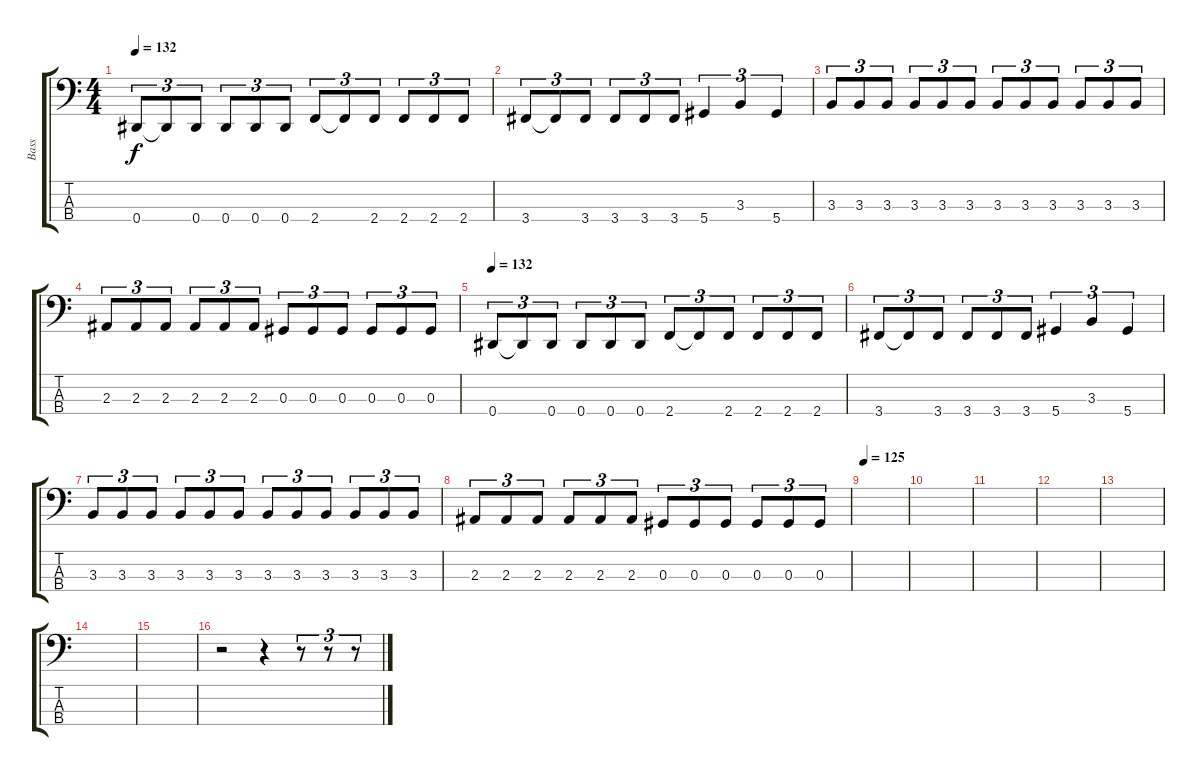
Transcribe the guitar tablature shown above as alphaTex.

\track ("Bass" "Bass") {instrument electricbassfinger}
\staff {score tabs}
\tuning (Gb2 Db2 Ab1 Eb1) {hide}
\ts (4 4)
\tempo 132
\clef f4
\ks c
0.4.8{tu (3 2) dy f} 0.4{t}.8{tu (3 2)} 0.4.8{tu (3 2)} 0.4.8{tu (3 2)} 0.4.8{tu (3 2)} 0.4.8{tu (3 2)} 2.4.8{tu (3 2)} 2.4{t}.8{tu (3 2)} 2.4.8{tu (3 2)} 2.4.8{tu (3 2)} 2.4.8{tu (3 2)} 2.4.8{tu (3 2)} |
3.4.8{tu (3 2)} 3.4{t}.8{tu (3 2)} 3.4.8{tu (3 2)} 3.4.8{tu (3 2)} 3.4.8{tu (3 2)} 3.4.8{tu (3 2)} 5.4.4{tu (3 2)} 3.3.4{tu (3 2)} 5.4.4{tu (3 2)} |
3.3.8{tu (3 2)} 3.3.8{tu (3 2)} 3.3.8{tu (3 2)} 3.3.8{tu (3 2)} 3.3.8{tu (3 2)} 3.3.8{tu (3 2)} 3.3.8{tu (3 2)} 3.3.8{tu (3 2)} 3.3.8{tu (3 2)} 3.3.8{tu (3 2)} 3.3.8{tu (3 2)} 3.3.8{tu (3 2)} |
2.3.8{tu (3 2)} 2.3.8{tu (3 2)} 2.3.8{tu (3 2)} 2.3.8{tu (3 2)} 2.3.8{tu (3 2)} 2.3.8{tu (3 2)} 0.3.8{tu (3 2)} 0.3.8{tu (3 2)} 0.3.8{tu (3 2)} 0.3.8{tu (3 2)} 0.3.8{tu (3 2)} 0.3.8{tu (3 2)} |
\tempo 132
0.4.8{tu (3 2)} 0.4{t}.8{tu (3 2)} 0.4.8{tu (3 2)} 0.4.8{tu (3 2)} 0.4.8{tu (3 2)} 0.4.8{tu (3 2)} 2.4.8{tu (3 2)} 2.4{t}.8{tu (3 2)} 2.4.8{tu (3 2)} 2.4.8{tu (3 2)} 2.4.8{tu (3 2)} 2.4.8{tu (3 2)} |
3.4.8{tu (3 2)} 3.4{t}.8{tu (3 2)} 3.4.8{tu (3 2)} 3.4.8{tu (3 2)} 3.4.8{tu (3 2)} 3.4.8{tu (3 2)} 5.4.4{tu (3 2)} 3.3.4{tu (3 2)} 5.4.4{tu (3 2)} |
3.3.8{tu (3 2)} 3.3.8{tu (3 2)} 3.3.8{tu (3 2)} 3.3.8{tu (3 2)} 3.3.8{tu (3 2)} 3.3.8{tu (3 2)} 3.3.8{tu (3 2)} 3.3.8{tu (3 2)} 3.3.8{tu (3 2)} 3.3.8{tu (3 2)} 3.3.8{tu (3 2)} 3.3.8{tu (3 2)} |
2.3.8{tu (3 2)} 2.3.8{tu (3 2)} 2.3.8{tu (3 2)} 2.3.8{tu (3 2)} 2.3.8{tu (3 2)} 2.3.8{tu (3 2)} 0.3.8{tu (3 2)} 0.3.8{tu (3 2)} 0.3.8{tu (3 2)} 0.3.8{tu (3 2)} 0.3.8{tu (3 2)} 0.3.8{tu (3 2)} |
\tempo 125
|
|
|
|
|
|
|
r.2 r.4 r.8{tu (3 2)} r.8{tu (3 2)} r.8{tu (3 2)}
